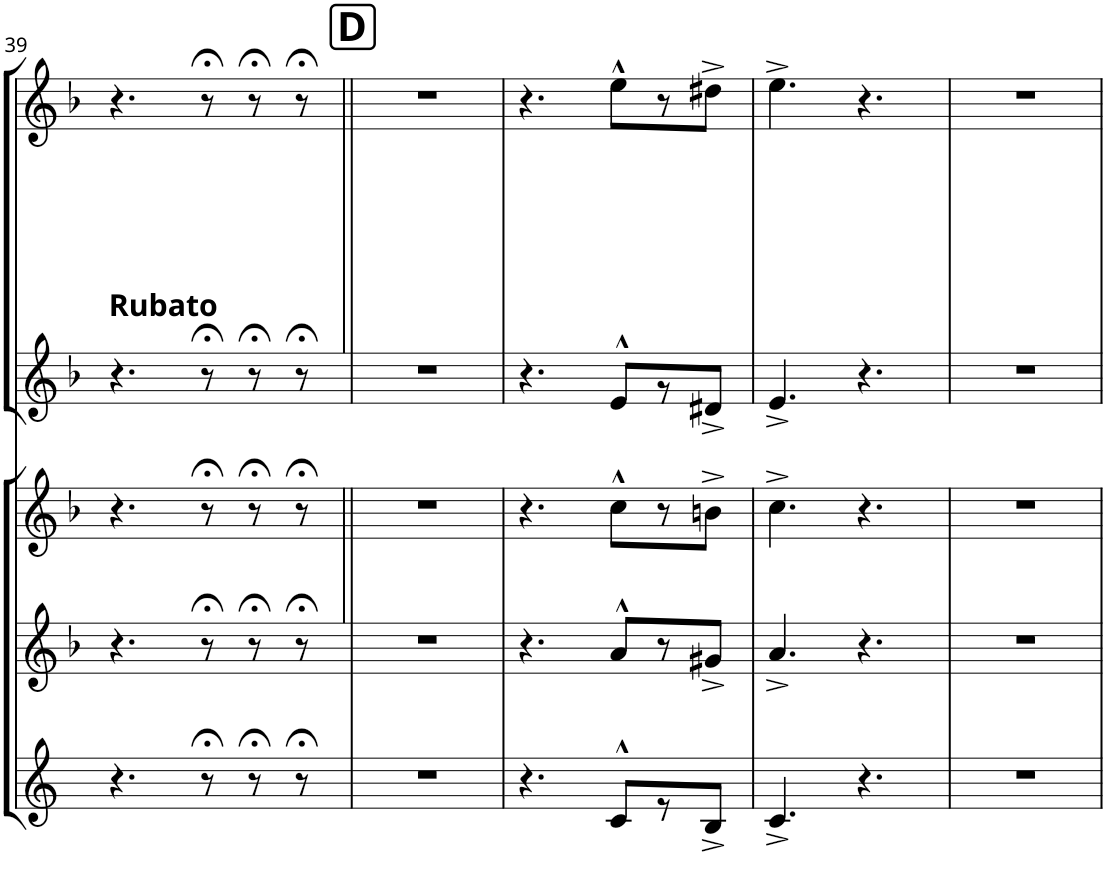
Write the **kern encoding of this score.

**kern	**kern	**kern	**kern	**kern
*part5	*part4	*part3	*part2	*part1
*staff5	*staff4	*staff3	*staff2	*staff1
*I"Bari	*I"Tnr 2	*I"Tnr 1	*I"Trpt 2	*I"Trpt 1
!!LO:PB:g=z
*clefG2	*clefG2	*clefG2	*clefG2	*clefG2
*Trd12c21	*Trd8c14	*Trd8c14	*Trd1c2	*Trd1c2
*k[]	*k[b-]	*k[b-]	*k[b-]	*k[b-]
*	*F:	*F:	*F:	*F:
*M6/8	*M6/8	*M6/8	*M6/8	*M6/8
=39	=39	=39	=39	=39
!	!	!	!	!LO:TX:b:B:t=Rubato
4.r	4.r	4.r	4.r	4.r
8r;<	8r;<	8r;<	8r;<	8r;<
8r;<	8r;<	8r;<	8r;<	8r;<
8r;<	8r;<	8r;<	8r;<	8r;<
!!LO:REH:place=s1:a:B:cj:fs=16:t=D
=40||	=40||	=40||	=40||	=40||
2.r	2.r	2.r	2.r	2.r
=41	=41	=41	=41	=41
4.r	4.r	4.r	4.r	4.r
8c^^/L	8a^^/L	8cc^^\L	8e^^/L	8ee^^\L
8r	8r	8r	8r	8r
8B^/J	8g#X^/J	8bn^\J	8d#X^/J	8dd#X^\J
=42	=42	=42	=42	=42
4.c^/	4.a^/	4.cc^\	4.e^/	4.ee^\
4.r	4.r	4.r	4.r	4.r
=43	=43	=43	=43	=43
2.r	2.r	2.r	2.r	2.r
=	=	=	=	=
*-	*-	*-	*-	*-
